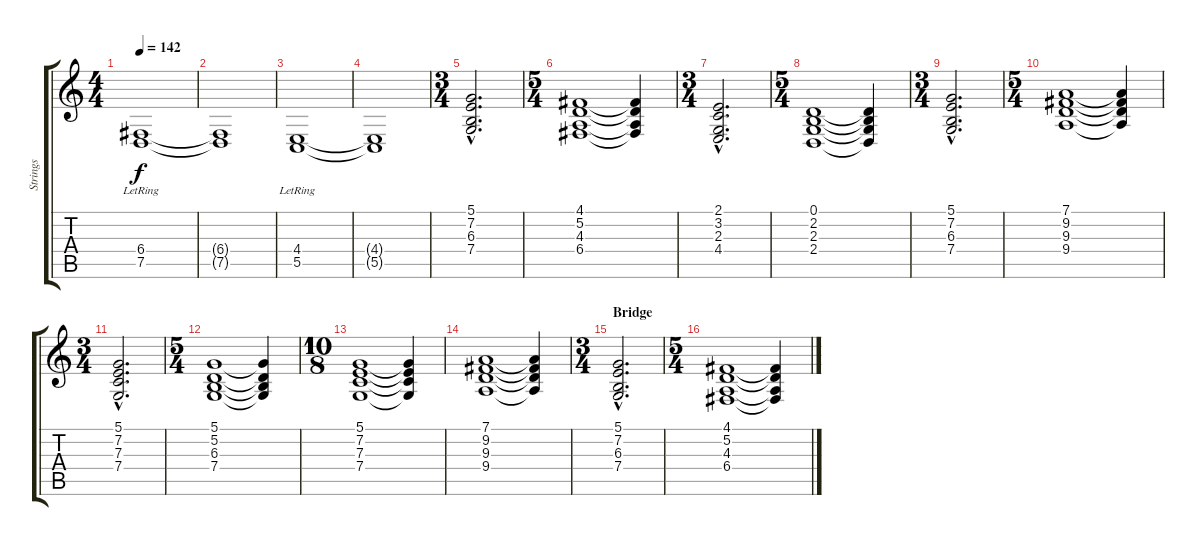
\track ("Strings" "Strings") {instrument synthstrings1}
\staff {score tabs}
\tuning (D4 A3 F3 C3 G2 C2) {hide}
\ts (4 4)
\tempo 142
\clef g2
\ks c
(6.4{lr} 7.5{lr}).1{dy f} |
(6.4{t} 7.5{t}).1 |
(4.4{lr} 5.5{lr}).1 |
(4.4{t} 5.5{t}).1 |
\ts (3 4)
(5.1{hac} 7.2{hac} 6.3{hac} 7.4{hac}).2{d} |
\ts (5 4)
(4.1 5.2 4.3 6.4).1 (4.1{t} 5.2{t} 4.3{t} 6.4{t}).4 |
\ts (3 4)
(2.1{hac} 3.2{hac} 2.3{hac} 4.4{hac}).2{d} |
\ts (5 4)
(0.1 2.2 2.3 2.4).1 (0.1{t} 2.2{t} 2.3{t} 2.4{t}).4 |
\ts (3 4)
(5.1{hac} 7.2{hac} 6.3{hac} 7.4{hac}).2{d} |
\ts (5 4)
(7.1 9.2 9.3 9.4).1 (7.1{t} 9.2{t} 9.3{t} 9.4{t}).4 |
\ts (3 4)
(5.1{hac} 7.2{hac} 7.3{hac} 7.4{hac}).2{d} |
\ts (5 4)
(5.1 5.2 6.3 7.4).1 (5.1{t} 5.2{t} 6.3{t} 7.4{t}).4 |
\ts (10 8)
(5.1 7.2 7.3 7.4).1 (5.1{t} 7.2{t} 7.3{t} 7.4{t}).4 |
(7.1 9.2 9.3 9.4).1 (7.1{t} 9.2{t} 9.3{t} 9.4{t}).4 |
\ts (3 4)
\section ("" "Bridge")
(5.1{hac} 7.2{hac} 6.3{hac} 7.4{hac}).2{d} |
\ts (5 4)
(4.1 5.2 4.3 6.4).1 (4.1{t} 5.2{t} 4.3{t} 6.4{t}).4
